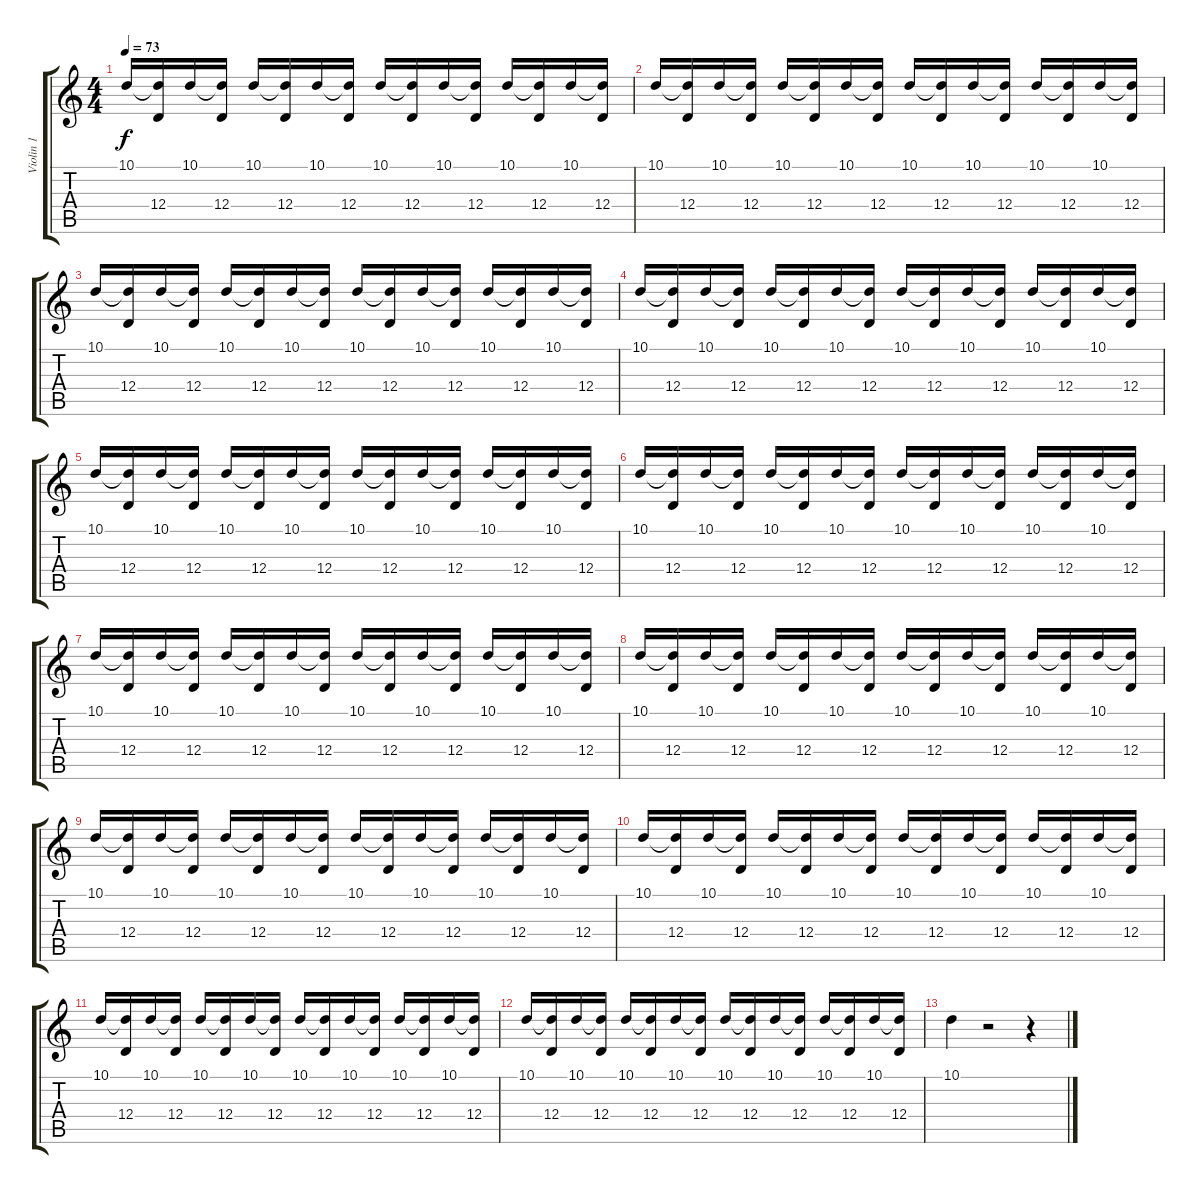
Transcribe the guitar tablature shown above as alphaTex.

\track ("Violin 1" "Violin 1") {instrument cello}
\staff {score tabs}
\tuning (E4 B3 G3 D3 A2 E2) {hide}
\ts (4 4)
\tempo 73
\clef g2
\ks c
10.1.16{dy f} (10.1{t} 12.4).16 10.1.16 (10.1{t} 12.4).16 10.1.16 (10.1{t} 12.4).16 10.1.16 (10.1{t} 12.4).16 10.1.16 (10.1{t} 12.4).16 10.1.16 (10.1{t} 12.4).16 10.1.16 (10.1{t} 12.4).16 10.1.16 (10.1{t} 12.4).16 |
10.1.16 (10.1{t} 12.4).16 10.1.16 (10.1{t} 12.4).16 10.1.16 (10.1{t} 12.4).16 10.1.16 (10.1{t} 12.4).16 10.1.16 (10.1{t} 12.4).16 10.1.16 (10.1{t} 12.4).16 10.1.16 (10.1{t} 12.4).16 10.1.16 (10.1{t} 12.4).16 |
10.1.16 (10.1{t} 12.4).16 10.1.16 (10.1{t} 12.4).16 10.1.16 (10.1{t} 12.4).16 10.1.16 (10.1{t} 12.4).16 10.1.16 (10.1{t} 12.4).16 10.1.16 (10.1{t} 12.4).16 10.1.16 (10.1{t} 12.4).16 10.1.16 (10.1{t} 12.4).16 |
10.1.16 (10.1{t} 12.4).16 10.1.16 (10.1{t} 12.4).16 10.1.16 (10.1{t} 12.4).16 10.1.16 (10.1{t} 12.4).16 10.1.16 (10.1{t} 12.4).16 10.1.16 (10.1{t} 12.4).16 10.1.16 (10.1{t} 12.4).16 10.1.16 (10.1{t} 12.4).16 |
10.1.16 (10.1{t} 12.4).16 10.1.16 (10.1{t} 12.4).16 10.1.16 (10.1{t} 12.4).16 10.1.16 (10.1{t} 12.4).16 10.1.16 (10.1{t} 12.4).16 10.1.16 (10.1{t} 12.4).16 10.1.16 (10.1{t} 12.4).16 10.1.16 (10.1{t} 12.4).16 |
10.1.16 (10.1{t} 12.4).16 10.1.16 (10.1{t} 12.4).16 10.1.16 (10.1{t} 12.4).16 10.1.16 (10.1{t} 12.4).16 10.1.16 (10.1{t} 12.4).16 10.1.16 (10.1{t} 12.4).16 10.1.16 (10.1{t} 12.4).16 10.1.16 (10.1{t} 12.4).16 |
10.1.16 (10.1{t} 12.4).16 10.1.16 (10.1{t} 12.4).16 10.1.16 (10.1{t} 12.4).16 10.1.16 (10.1{t} 12.4).16 10.1.16 (10.1{t} 12.4).16 10.1.16 (10.1{t} 12.4).16 10.1.16 (10.1{t} 12.4).16 10.1.16 (10.1{t} 12.4).16 |
10.1.16 (10.1{t} 12.4).16 10.1.16 (10.1{t} 12.4).16 10.1.16 (10.1{t} 12.4).16 10.1.16 (10.1{t} 12.4).16 10.1.16 (10.1{t} 12.4).16 10.1.16 (10.1{t} 12.4).16 10.1.16 (10.1{t} 12.4).16 10.1.16 (10.1{t} 12.4).16 |
10.1.16 (10.1{t} 12.4).16 10.1.16 (10.1{t} 12.4).16 10.1.16 (10.1{t} 12.4).16 10.1.16 (10.1{t} 12.4).16 10.1.16 (10.1{t} 12.4).16 10.1.16 (10.1{t} 12.4).16 10.1.16 (10.1{t} 12.4).16 10.1.16 (10.1{t} 12.4).16 |
10.1.16 (10.1{t} 12.4).16 10.1.16 (10.1{t} 12.4).16 10.1.16 (10.1{t} 12.4).16 10.1.16 (10.1{t} 12.4).16 10.1.16 (10.1{t} 12.4).16 10.1.16 (10.1{t} 12.4).16 10.1.16 (10.1{t} 12.4).16 10.1.16 (10.1{t} 12.4).16 |
10.1.16 (10.1{t} 12.4).16 10.1.16 (10.1{t} 12.4).16 10.1.16 (10.1{t} 12.4).16 10.1.16 (10.1{t} 12.4).16 10.1.16 (10.1{t} 12.4).16 10.1.16 (10.1{t} 12.4).16 10.1.16 (10.1{t} 12.4).16 10.1.16 (10.1{t} 12.4).16 |
10.1.16 (10.1{t} 12.4).16 10.1.16 (10.1{t} 12.4).16 10.1.16 (10.1{t} 12.4).16 10.1.16 (10.1{t} 12.4).16 10.1.16 (10.1{t} 12.4).16 10.1.16 (10.1{t} 12.4).16 10.1.16 (10.1{t} 12.4).16 10.1.16 (10.1{t} 12.4).16 |
10.1.4 r.2 r.4
